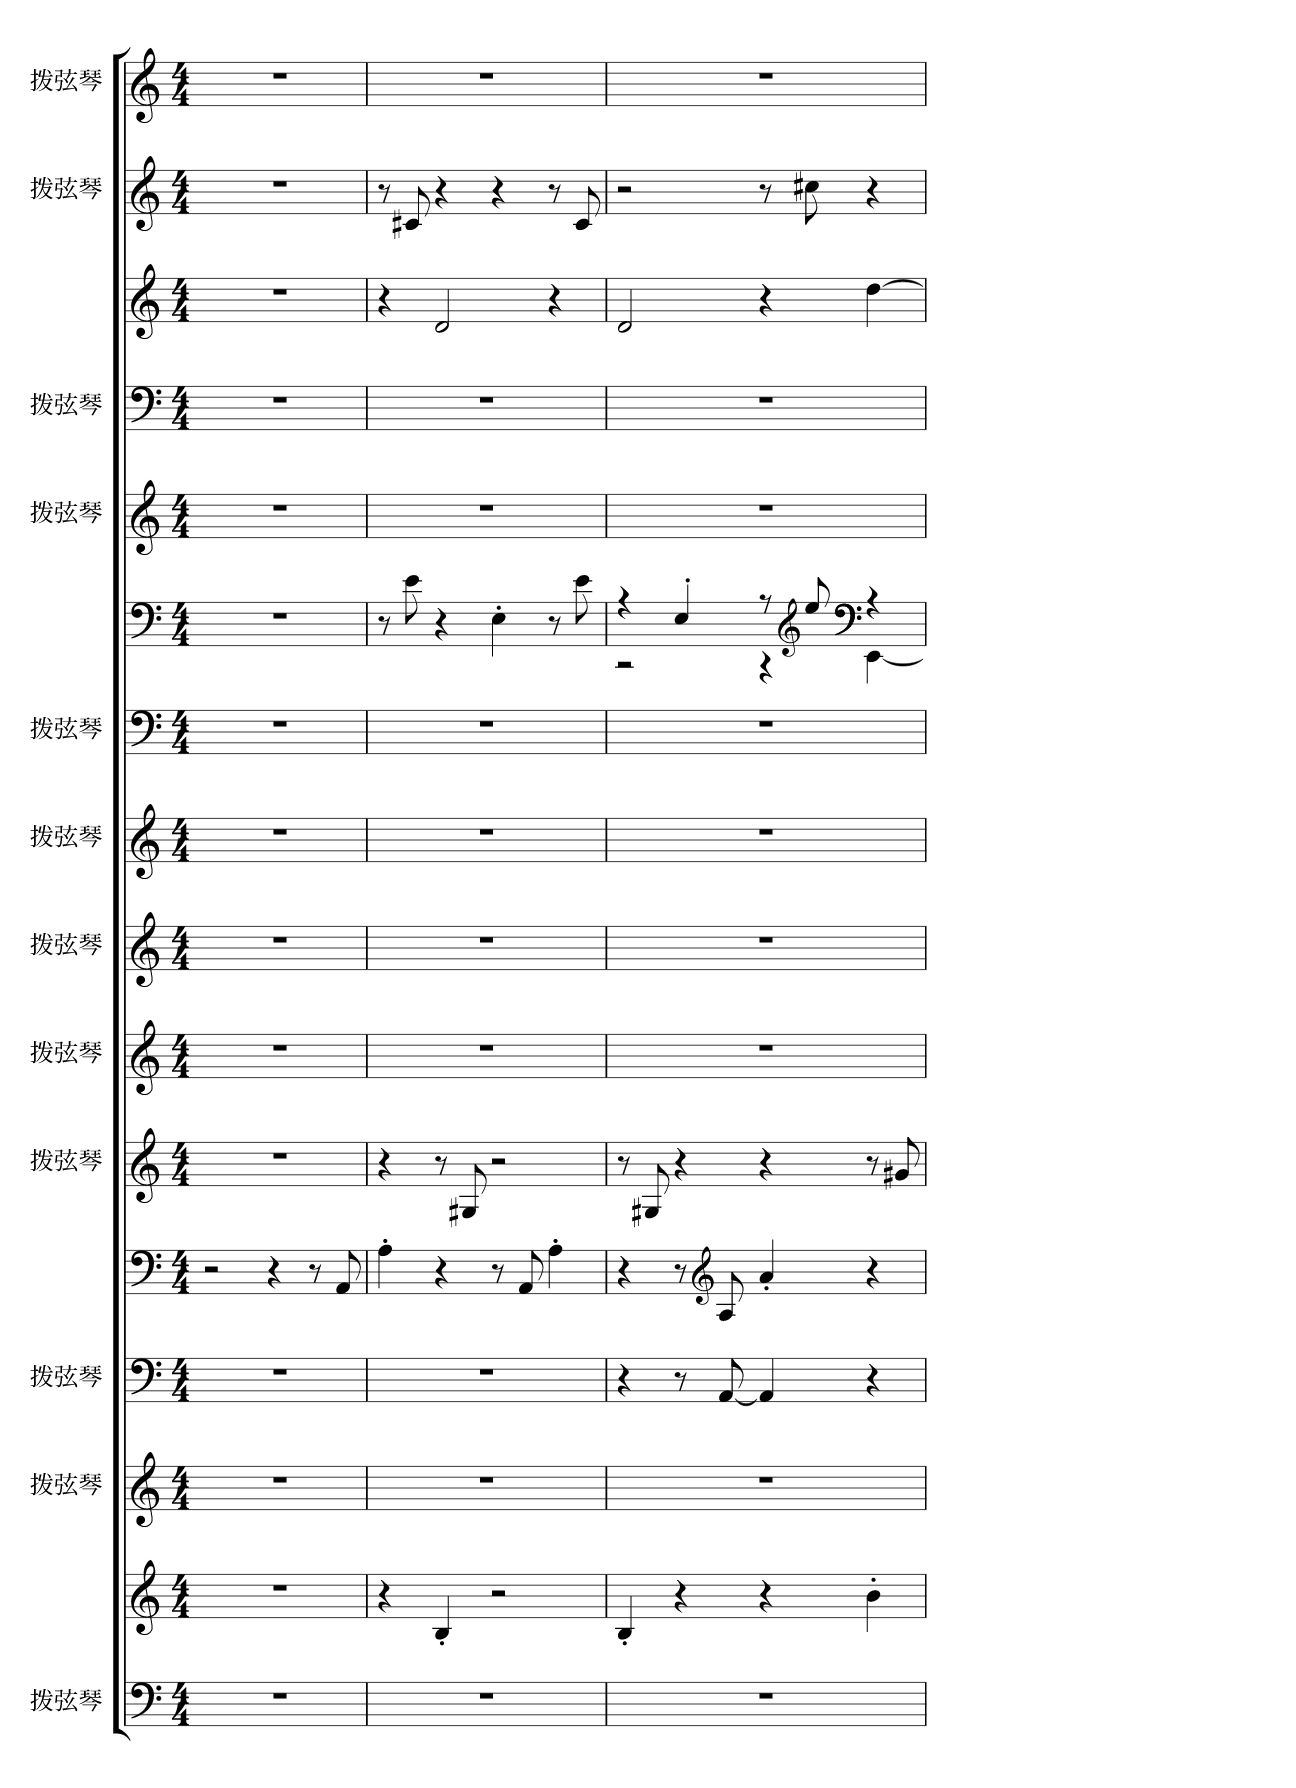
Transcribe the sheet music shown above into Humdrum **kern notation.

**kern	**kern	**kern	**kern	**kern	**kern	**kern	**kern	**kern	**kern	**kern	**kern	**kern	**kern	**kern	**kern
*part12	*part12	*part11	*part10	*part10	*part9	*part8	*part7	*part6	*part5	*part5	*part4	*part3	*part3	*part2	*part1
*staff16	*staff15	*staff14	*staff13	*staff12	*staff11	*staff10	*staff9	*staff8	*staff7	*staff6	*staff5	*staff4	*staff3	*staff2	*staff1
*I"拨弦琴	*	*I"拨弦琴	*I"拨弦琴	*	*I"拨弦琴	*I"拨弦琴	*I"拨弦琴	*I"拨弦琴	*I"拨弦琴	*	*I"拨弦琴	*I"拨弦琴	*	*I"拨弦琴	*I"拨弦琴
*clefF4	*clefG2	*clefG2	*clefF4	*clefF4	*clefG2	*clefG2	*clefG2	*clefG2	*clefF4	*clefF4	*clefG2	*clefF4	*clefG2	*clefG2	*clefG2
*k[]	*k[]	*k[]	*k[]	*k[]	*k[]	*k[]	*k[]	*k[]	*k[]	*k[]	*k[]	*k[]	*k[]	*k[]	*k[]
*M4/4	*M4/4	*M4/4	*M4/4	*M4/4	*M4/4	*M4/4	*M4/4	*M4/4	*M4/4	*M4/4	*M4/4	*M4/4	*M4/4	*M4/4	*M4/4
*MM129	*MM129	*MM129	*MM129	*MM129	*MM129	*MM129	*MM129	*MM129	*MM129	*MM129	*MM129	*MM129	*MM129	*MM129	*MM129
=1	=1	=1	=1	=1	=1	=1	=1	=1	=1	=1	=1	=1	=1	=1	=1
1r	1r	1r	1r	2r	1r	1r	1r	1r	1r	1r	1r	1r	1r	1r	1r
.	.	.	.	4r	.	.	.	.	.	.	.	.	.	.	.
.	.	.	.	8r	.	.	.	.	.	.	.	.	.	.	.
.	.	.	.	8AA/	.	.	.	.	.	.	.	.	.	.	.
=2	=2	=2	=2	=2	=2	=2	=2	=2	=2	=2	=2	=2	=2	=2	=2
1r	4r	1r	1r	4A'\	4r	1r	1r	1r	1r	8r	1r	1r	4r	8r	1r
.	.	.	.	.	.	.	.	.	.	8e\	.	.	.	8c#X/	.
.	4B'/	.	.	4r	8r	.	.	.	.	4r	.	.	2d/	4r	.
.	.	.	.	.	8G#X/	.	.	.	.	.	.	.	.	.	.
.	2r	.	.	8r	2r	.	.	.	.	4E'\	.	.	.	4r	.
.	.	.	.	8AA/	.	.	.	.	.	.	.	.	.	.	.
.	.	.	.	4A'\	.	.	.	.	.	8r	.	.	4r	8r	.
.	.	.	.	.	.	.	.	.	.	8e\	.	.	.	8c#/	.
=3	=3	=3	=3	=3	=3	=3	=3	=3	=3	=3	=3	=3	=3	=3	=3
*	*	*	*	*	*	*	*	*	*	*^	*	*	*	*	*
1r	4B'/	1r	4r	4r	8r	1r	1r	1r	1r	4r	2r	1r	1r	2d/	2r	1r
.	.	.	.	.	8G#X/	.	.	.	.	.	.	.	.	.	.	.
.	4r	.	8r	8r	4r	.	.	.	.	4E'/	.	.	.	.	.	.
*	*	*	*	*clefG2	*	*	*	*	*	*	*	*	*	*	*	*
.	.	.	[8AA/	8A/	.	.	.	.	.	.	.	.	.	.	.	.
.	4r	.	4AA/]	4a'/	4r	.	.	.	.	8r	4r	.	.	4r	8r	.
*	*	*	*	*	*	*	*	*	*	*clefG2	*	*	*	*	*	*
.	.	.	.	.	.	.	.	.	.	8ee/	.	.	.	.	8cc#X\	.
*	*	*	*	*	*	*	*	*	*	*clefF4	*	*	*	*	*	*
.	4b'\	.	4r	4r	8r	.	.	.	.	4r	[4EE\	.	.	[4dd\	4r	.
.	.	.	.	.	8g#X/	.	.	.	.	.	.	.	.	.	.	.
*	*	*	*	*	*	*	*	*	*	*v	*v	*	*	*	*	*
=	=	=	=	=	=	=	=	=	=	=	=	=	=	=	=
*-	*-	*-	*-	*-	*-	*-	*-	*-	*-	*-	*-	*-	*-	*-	*-
